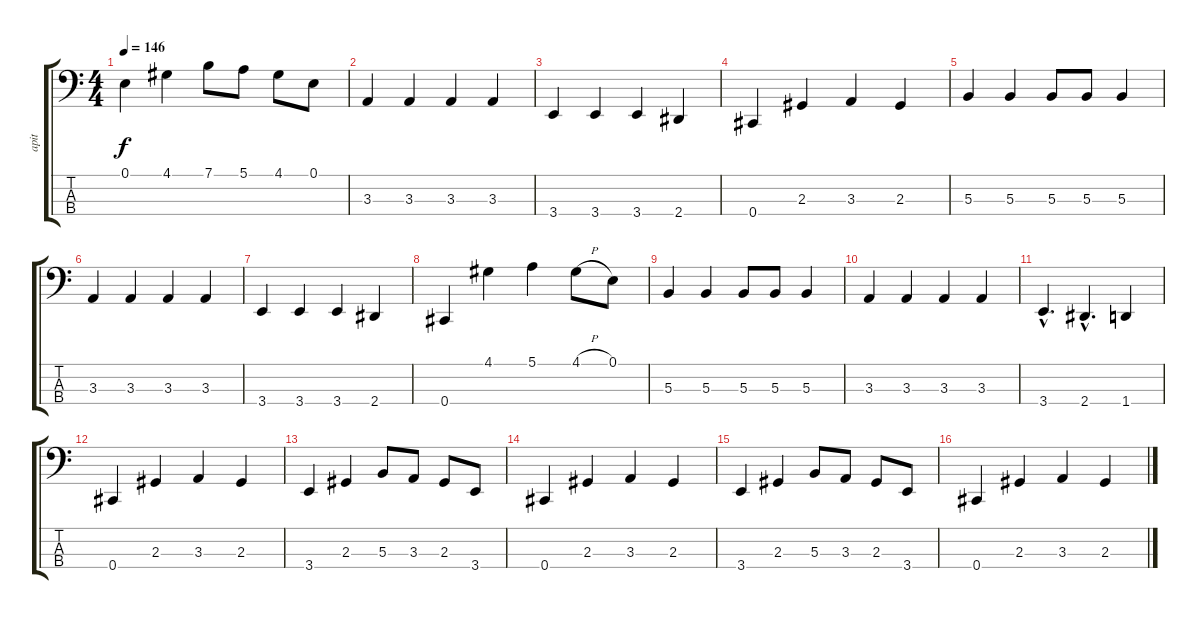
\track ("apit" "apit") {instrument electricbasspick}
\staff {score tabs}
\tuning (E2 B1 Gb1 Db1) {hide}
\ts (4 4)
\tempo 146
\clef f4
\ks c
0.1.4{dy f} 4.1.4 7.1.8 5.1.8 4.1.8 0.1.8 |
3.3.4 3.3.4 3.3.4 3.3.4 |
3.4.4 3.4.4 3.4.4 2.4.4 |
0.4.4 2.3.4 3.3.4 2.3.4 |
5.3.4 5.3.4 5.3.8 5.3.8 5.3.4 |
3.3.4 3.3.4 3.3.4 3.3.4 |
3.4.4 3.4.4 3.4.4 2.4.4 |
0.4.4 4.1.4 5.1.4 4.1{h}.8 0.1.8 |
5.3.4 5.3.4 5.3.8 5.3.8 5.3.4 |
3.3.4 3.3.4 3.3.4 3.3.4 |
3.4{hac}.4{d} 2.4{hac}.4{d} 1.4.4 |
0.4.4 2.3.4 3.3.4 2.3.4 |
3.4.4 2.3.4 5.3.8 3.3.8 2.3.8 3.4.8 |
0.4.4 2.3.4 3.3.4 2.3.4 |
3.4.4 2.3.4 5.3.8 3.3.8 2.3.8 3.4.8 |
0.4.4 2.3.4 3.3.4 2.3.4
